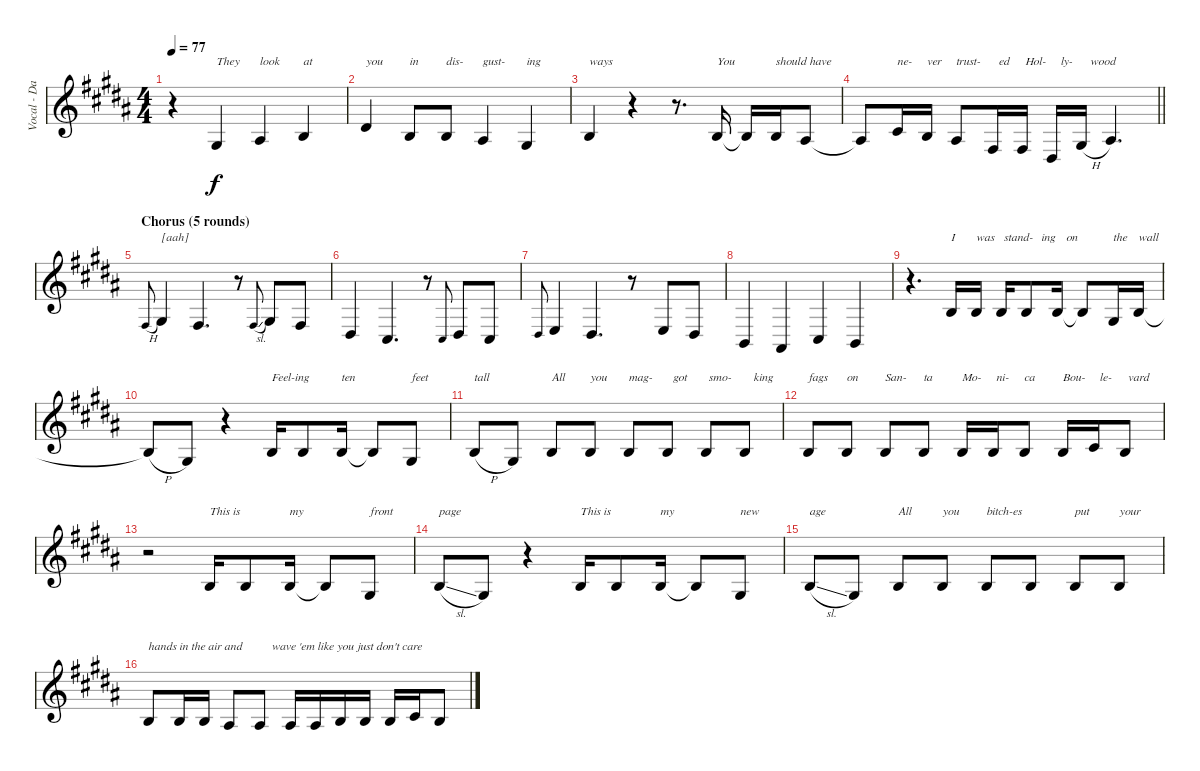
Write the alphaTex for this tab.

\track ("Vocal - Daron" "Vocal - Da") {instrument tuba}
\staff {score}
\tuning (D4 Bb3 Gb3 Db3 Ab2 Eb2) {hide}
\ts (4 4)
\tempo 77
\clef g2
\ks g#minor
r.4{dy f} 7.4.4{txt "They"} 4.3.4{txt "look"} 5.3.4{txt "at"} |
5.2.4{txt "you"} 5.3.8{txt "in"} 5.3.8{txt "dis-"} 4.3.4{txt "gust-"} 7.4.4{txt "ing"} |
5.3.4{txt "ways"} r.4 r.8{d} 5.3.16{txt "You"} 5.3{t}.16 5.3.16{txt "should have"} 4.3.8 |
\barLineRight lightlight
4.3{t}.8 7.3.16{txt "ne-"} 5.3.16{txt "ver"} 4.3.8{txt "trust-"} 5.4.16{txt "  ed"} 5.4.16{txt " Hol-"} 7.5.16{txt "   ly-"} 2.3{h}.16{txt "   wood"} 4.3.4{d} |
\section ("" "Chorus (5 rounds)")
5.4{h}.8{gr onbeat} 7.4.4{txt "[aah]"} 5.4.4{d} r.8 5.4{sl}.8{gr onbeat} 7.4.8 5.4.8 |
7.5.4 5.5.4{d} r.8 5.5.8{gr onbeat} 7.5.8 5.5.8 |
7.5.8{gr onbeat} 8.5.4 7.5.4{d} r.8 8.5.8 7.5.8 |
3.5.4 2.5.4 5.5.4 3.5.4 |
r.4{d} 5.3.16{txt "I"} 5.3.16{txt "was"} 5.3.16{txt " stand-"} 5.3.8{txt "     ing"} 5.3.16{txt "   on"} 5.3{t}.8 7.4.16{txt "the"} 5.3.16{txt "wall"} |
5.3{h t}.8 2.3.8 r.4 5.3.16{txt "Feel-ing"} 5.3.8 5.3.16{txt "ten"} 5.3{t}.8 7.4.8{txt "feet"} |
5.3{h}.8{txt "tall"} 2.3.8 5.3.8{txt "All"} 5.3.8{txt "you"} 5.3.8{txt "mag-"} 5.3.8{txt "  got"} 5.3.8{txt " smo-"} 5.3.8{txt "   king"} |
5.3.8{txt "fags"} 5.3.8{txt "on"} 5.3.8{txt "San-"} 5.3.8{txt "ta"} 5.3.16{txt "Mo-"} 5.3.16{txt " ni-"} 5.3.8{txt "ca"} 5.3.16{txt "Bou-"} 7.3.16{txt "  le-"} 5.3.8{txt " vard"} |
r.2 5.3.16{txt "This is"} 5.3.8 5.3.16{txt "my"} 5.3{t}.8 7.4.8{txt "front"} |
5.3{sl}.8{txt "page"} 2.3.8 r.4 5.3.16{txt "This is"} 5.3.8 5.3.16{txt "my"} 5.3{t}.8 7.4.8{txt "new"} |
5.3{sl}.8{txt "age"} 2.3.8 5.3.8{txt "All"} 5.3.8{txt "you"} 5.3.8{txt "bitch-es"} 5.3.8 5.3.8{txt "put"} 5.3.8{txt "your"} |
5.3.8{txt "hands in the air and"} 5.3.16 5.3.16 4.3.8 4.3.8{txt "    wave 'em like you just don't care"} 4.3.16 4.3.16 5.3.16 5.3.16 5.3.16 7.3.16 5.3.8
